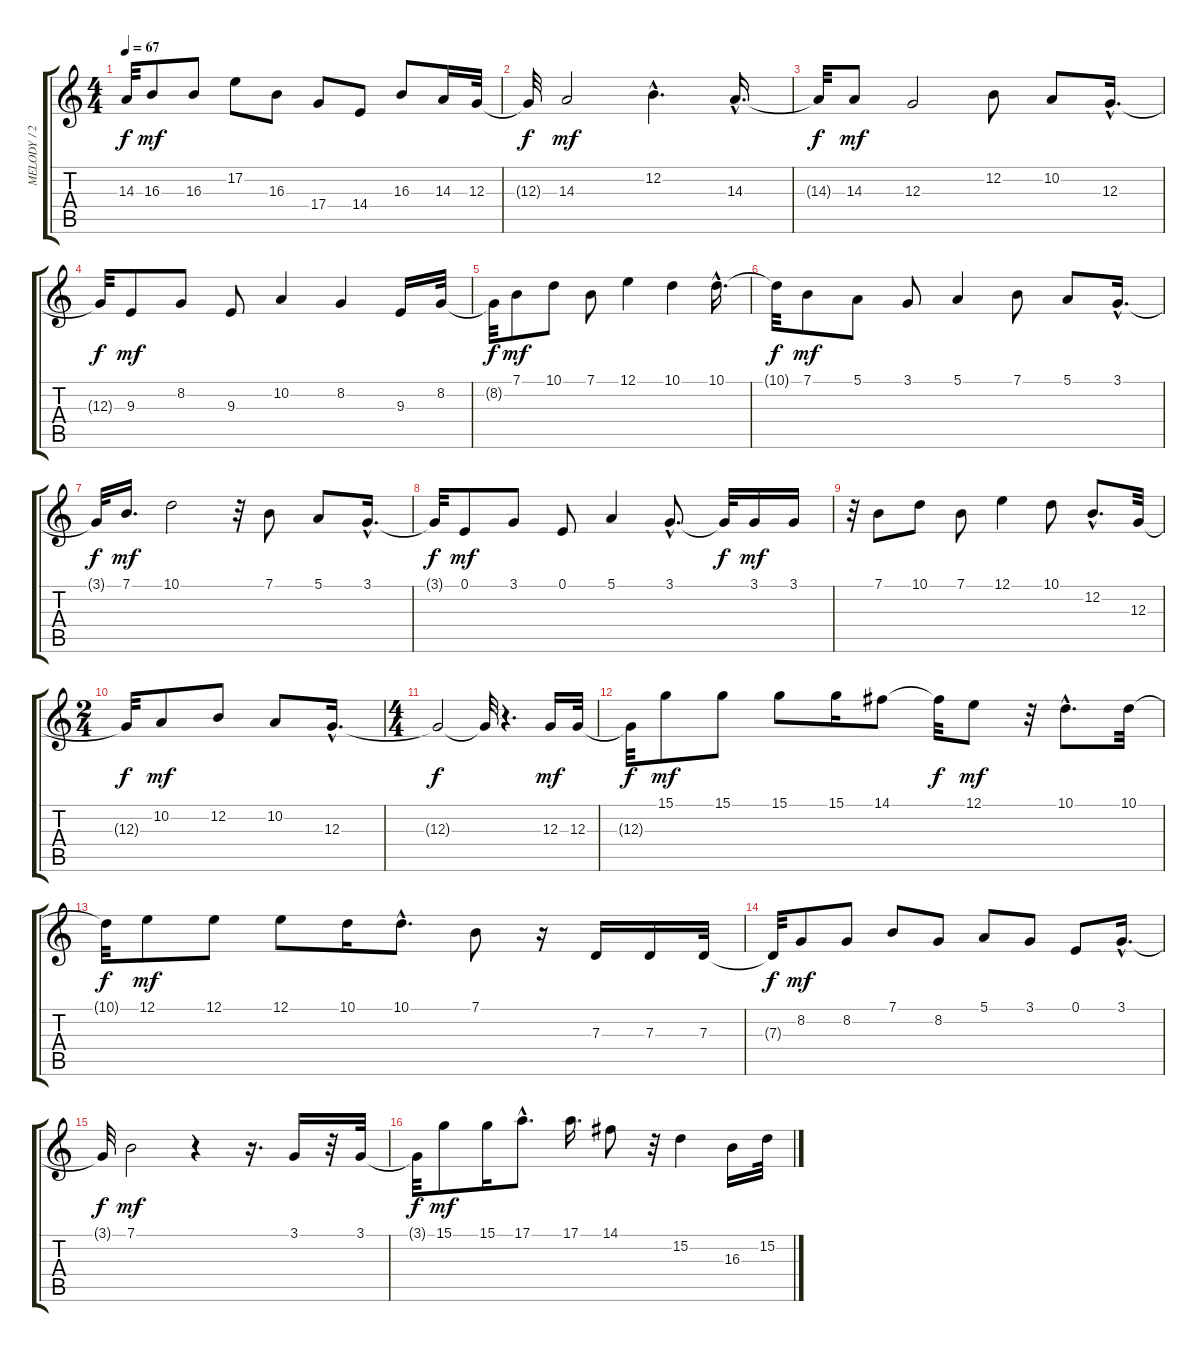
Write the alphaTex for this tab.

\track ("MELODY / 2 " "MELODY / 2") {instrument lead6voice}
\staff {score tabs}
\tuning (E4 B3 G3 D3 A2 E2) {hide}
\ts (4 4)
\tempo 67
\clef g2
\ks c
14.3{t}.32{dy f} 16.3.8{dy mf} 16.3.8 17.2.8 16.3.8 17.4.8 14.4.8 16.3.8 14.3.16 12.3.32 |
12.3{t}.32{dy f} 14.3.2{dy mf} 12.2{hac}.4{d} 14.3{hac}.16{d} |
14.3{t}.32{dy f} 14.3.8{dy mf} 12.3.2 12.2.8 10.2.8 12.3{hac}.16{d} |
12.3{t}.32{dy f} 9.3.8{dy mf} 8.2.8 9.3.8 10.2.4 8.2.4 9.3.16 8.2.32 |
8.2{t}.32{dy f} 7.1.8{dy mf} 10.1.8 7.1.8 12.1.4 10.1.4 10.1{hac}.16{d} |
10.1{t}.32{dy f} 7.1.8{dy mf} 5.1.8 3.1.8 5.1.4 7.1.8 5.1.8 3.1{hac}.16{d} |
3.1{t}.32{dy f} 7.1.16{d dy mf} 10.1.2 r.32 7.1.8 5.1.8 3.1{hac}.16{d} |
3.1{t}.32{dy f} 0.1.8{dy mf} 3.1.8 0.1.8 5.1.4 3.1{hac}.8{d} 3.1{t}.32{dy f} 3.1.16{dy mf} 3.1.16 |
r.32 7.1.8 10.1.8 7.1.8 12.1.4 10.1.8 12.2{hac}.8{d} 12.3.32 |
\ts (2 4)
12.3{t}.32{dy f} 10.2.8{dy mf} 12.2.8 10.2.8 12.3{hac}.16{d} |
\ts (4 4)
12.3{t}.2{dy f} 12.3{t}.32 r.4{d} 12.3.16{dy mf} 12.3.32 |
12.3{t}.32{dy f} 15.1.8{dy mf} 15.1.8 15.1.8 15.1.16 14.1.8 14.1{t}.32{dy f} 12.1.8{dy mf} r.32 10.1{hac}.8{d} 10.1.32 |
10.1{t}.32{dy f} 12.1.8{dy mf} 12.1.8 12.1.8 10.1.16 10.1{hac}.8{d} 7.1.8 r.16 7.3.16 7.3.16 7.3.32 |
7.3{t}.32{dy f} 8.2.8{dy mf} 8.2.8 7.1.8 8.2.8 5.1.8 3.1.8 0.1.8 3.1{hac}.16{d} |
3.1{t}.32{dy f} 7.1.2{dy mf} r.4 r.16{d} 3.1.16 r.32 3.1.32 |
3.1{t}.32{dy f} 15.1.8{dy mf} 15.1.16 17.1{hac}.8{d} 17.1.16{d} 14.1.8 r.32 15.2.4 16.3.16 15.2.32
